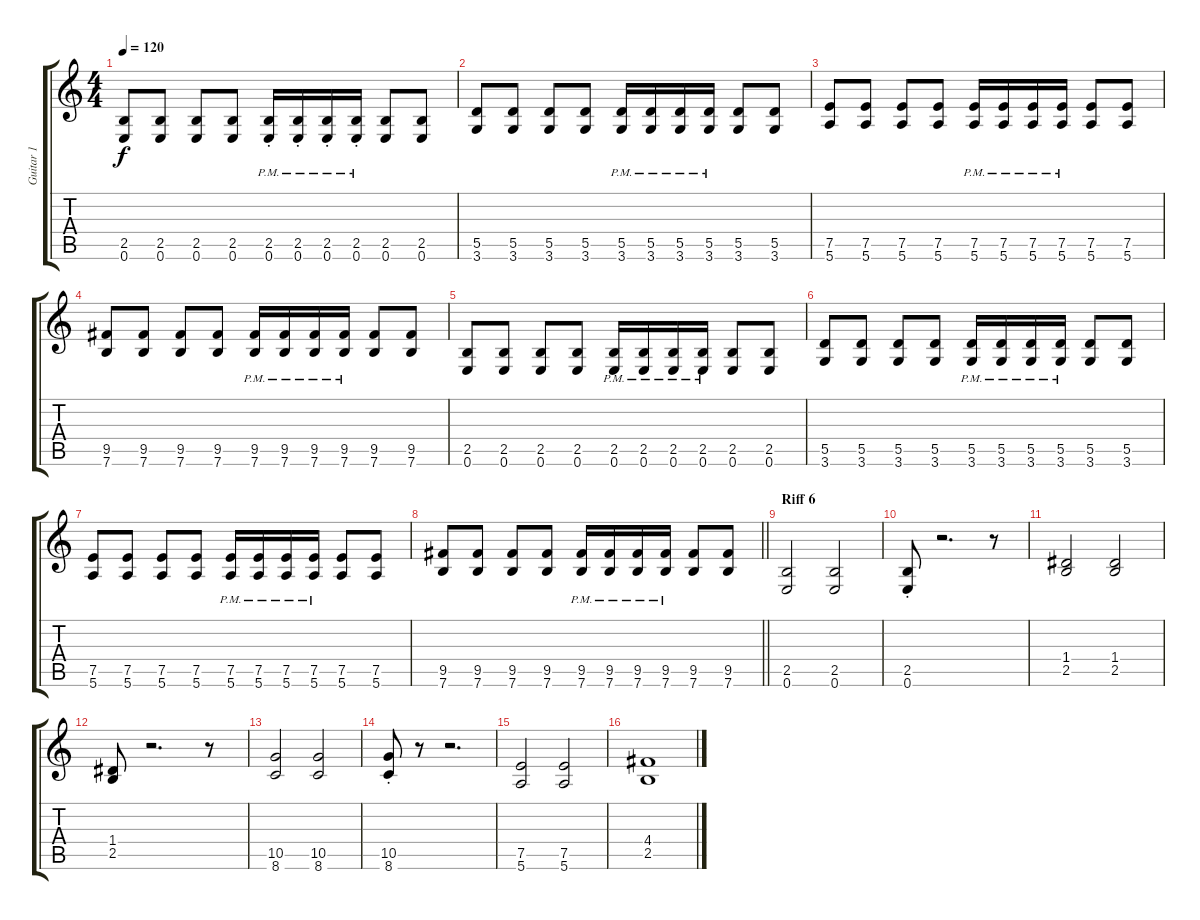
\track ("Guitar 1" "Guitar 1") {instrument overdrivenguitar}
\staff {score tabs}
\tuning (E4 B3 G3 D3 A2 E2) {hide}
\ts (4 4)
\tempo 120
\clef g2
\ks c
(2.5 0.6).8{dy f volume 6} (2.5 0.6).8 (2.5 0.6).8 (2.5 0.6).8 (2.5{pm st} 0.6{pm st}).16 (2.5{pm st} 0.6{pm st}).16 (2.5{pm st} 0.6{pm st}).16 (2.5{pm st} 0.6{pm st}).16 (2.5 0.6).8 (2.5 0.6).8 |
(5.5 3.6).8 (5.5 3.6).8 (5.5 3.6).8 (5.5 3.6).8 (5.5{pm} 3.6{pm}).16 (5.5{pm} 3.6{pm}).16 (5.5{pm} 3.6{pm}).16 (5.5{pm} 3.6{pm}).16 (5.5 3.6).8 (5.5 3.6).8 |
(7.5 5.6).8 (7.5 5.6).8 (7.5 5.6).8 (7.5 5.6).8 (7.5{pm} 5.6{pm}).16 (7.5{pm} 5.6{pm}).16 (7.5{pm} 5.6{pm}).16 (7.5{pm} 5.6{pm}).16 (7.5 5.6).8 (7.5 5.6).8 |
(9.5 7.6).8 (9.5 7.6).8 (9.5 7.6).8 (9.5 7.6).8 (9.5{pm} 7.6{pm}).16 (9.5{pm} 7.6{pm}).16 (9.5{pm} 7.6{pm}).16 (9.5{pm} 7.6{pm}).16 (9.5 7.6).8 (9.5 7.6).8 |
(2.5 0.6).8 (2.5 0.6).8 (2.5 0.6).8 (2.5 0.6).8 (2.5{pm} 0.6{pm}).16 (2.5{pm} 0.6{pm}).16 (2.5{pm} 0.6{pm}).16 (2.5{pm} 0.6{pm}).16 (2.5 0.6).8 (2.5 0.6).8 |
(5.5 3.6).8 (5.5 3.6).8 (5.5 3.6).8 (5.5 3.6).8 (5.5{pm} 3.6{pm}).16 (5.5{pm} 3.6{pm}).16 (5.5{pm} 3.6{pm}).16 (5.5{pm} 3.6{pm}).16 (5.5 3.6).8 (5.5 3.6).8 |
(7.5 5.6).8 (7.5 5.6).8 (7.5 5.6).8 (7.5 5.6).8 (7.5{pm} 5.6{pm}).16 (7.5{pm} 5.6{pm}).16 (7.5{pm} 5.6{pm}).16 (7.5{pm} 5.6{pm}).16 (7.5 5.6).8 (7.5 5.6).8 |
\barLineRight lightlight
(9.5 7.6).8 (9.5 7.6).8 (9.5 7.6).8 (9.5 7.6).8 (9.5{pm} 7.6{pm}).16 (9.5{pm} 7.6{pm}).16 (9.5{pm} 7.6{pm}).16 (9.5{pm} 7.6{pm}).16 (9.5 7.6).8 (9.5 7.6).8 |
\section ("" "Riff 6")
(2.5 0.6).2 (2.5 0.6).2 |
(2.5{st} 0.6{st}).8 r.2{d} r.8 |
(1.4 2.5).2 (1.4 2.5).2 |
(1.4 2.5).8 r.2{d} r.8 |
(10.5 8.6).2 (10.5 8.6).2 |
(10.5{st} 8.6{st}).8 r.8 r.2{d} |
(7.5 5.6).2 (7.5 5.6).2 |
(4.4 2.5).1
